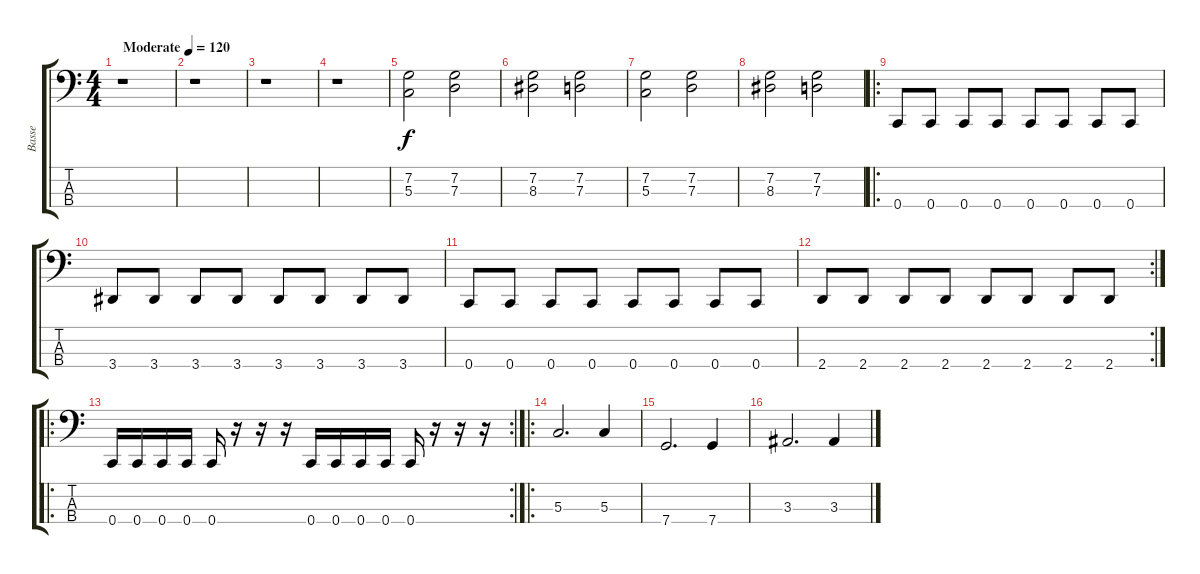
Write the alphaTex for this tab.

\track ("Basse" "Basse") {instrument electricbassfinger}
\staff {score tabs}
\tuning (F2 C2 G1 C1) {hide}
\ts (4 4)
\tempo (120 "Moderate")
\clef f4
\ks c
r.1{dy f instrument electricbassfinger} |
r.1 |
r.1 |
r.1 |
(7.2 5.3).2 (7.2 7.3).2 |
(7.2 8.3).2 (7.2 7.3).2 |
(7.2 5.3).2 (7.2 7.3).2 |
(7.2 8.3).2 (7.2 7.3).2 |
\ro
0.4.8 0.4.8 0.4.8 0.4.8 0.4.8 0.4.8 0.4.8 0.4.8 |
3.4.8 3.4.8 3.4.8 3.4.8 3.4.8 3.4.8 3.4.8 3.4.8 |
0.4.8 0.4.8 0.4.8 0.4.8 0.4.8 0.4.8 0.4.8 0.4.8 |
\rc 2
2.4.8 2.4.8 2.4.8 2.4.8 2.4.8 2.4.8 2.4.8 2.4.8 |
\ro
\rc 2
0.4.16 0.4.16 0.4.16 0.4.16 0.4.16 r.16 r.16 r.16 0.4.16 0.4.16 0.4.16 0.4.16 0.4.16 r.16 r.16 r.16 |
\ro
5.3.2{d} 5.3.4 |
7.4.2{d} 7.4.4 |
3.3.2{d} 3.3.4
